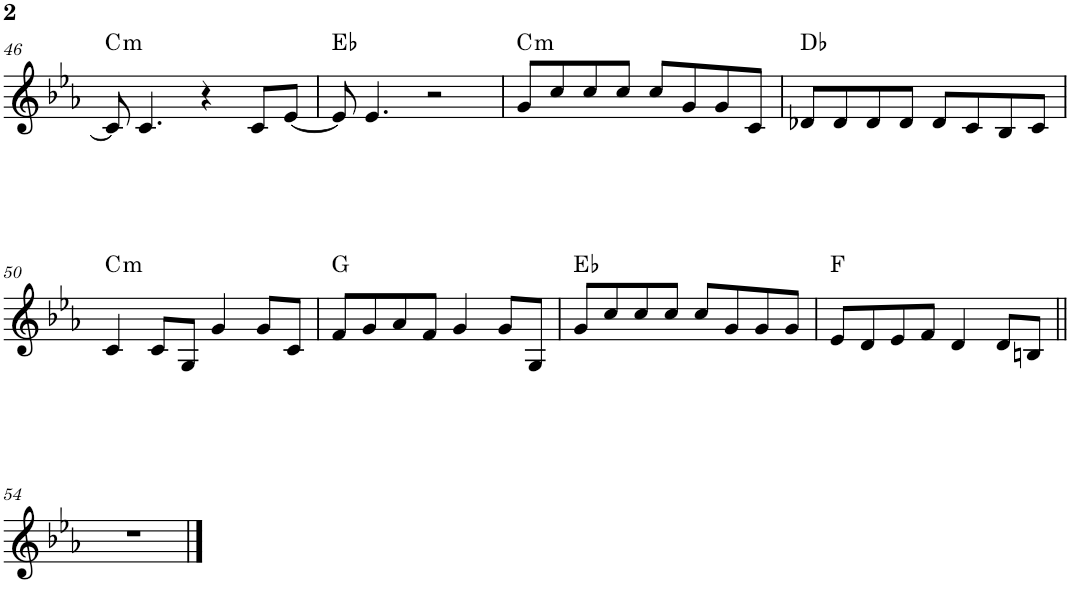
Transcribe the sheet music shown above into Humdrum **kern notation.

**kern	**harte
*part1	*part1
*staff1	*
*I"Piano	*
*I'Pno.	*
!!LO:PB:g=z
*clefG2	*
*k[b-e-a-]	*
*M4/4	*
=46	=46
!	!LO:H:kt=m
8c/]	C:min
4.c/	.
4r	.
8c/L	.
[8e-/J	.
=47	=47
8e-/]	Eb:maj
4.e-/	.
2r	.
=48	=48
!	!LO:H:kt=m
8g/L	C:min
8cc/	.
8cc/	.
8cc/J	.
8cc/L	.
8g/	.
8g/	.
8c/J	.
=49	=49
8d-X/L	Db:maj
8d-/	.
8d-/	.
8d-/J	.
8d-/L	.
8c/	.
8B-/	.
8c/J	.
!!LO:LB:g=z
=50	=50
!	!LO:H:kt=m
4c/	C:min
8c/L	.
8G/J	.
4g/	.
8g/L	.
8c/J	.
=51	=51
8f/L	G:maj
8g/	.
8a-/	.
8f/J	.
4g/	.
8g/L	.
8G/J	.
=52	=52
8g/L	Eb:maj
8cc/	.
8cc/	.
8cc/J	.
8cc/L	.
8g/	.
8g/	.
8g/J	.
=53	=53
8e-/L	F:maj
8d/	.
8e-/	.
8f/J	.
4d/	.
8d/L	.
8Bn/J	.
!!LO:LB:g=z
=54||	=54||
1r	.
==	==
*-	*-
